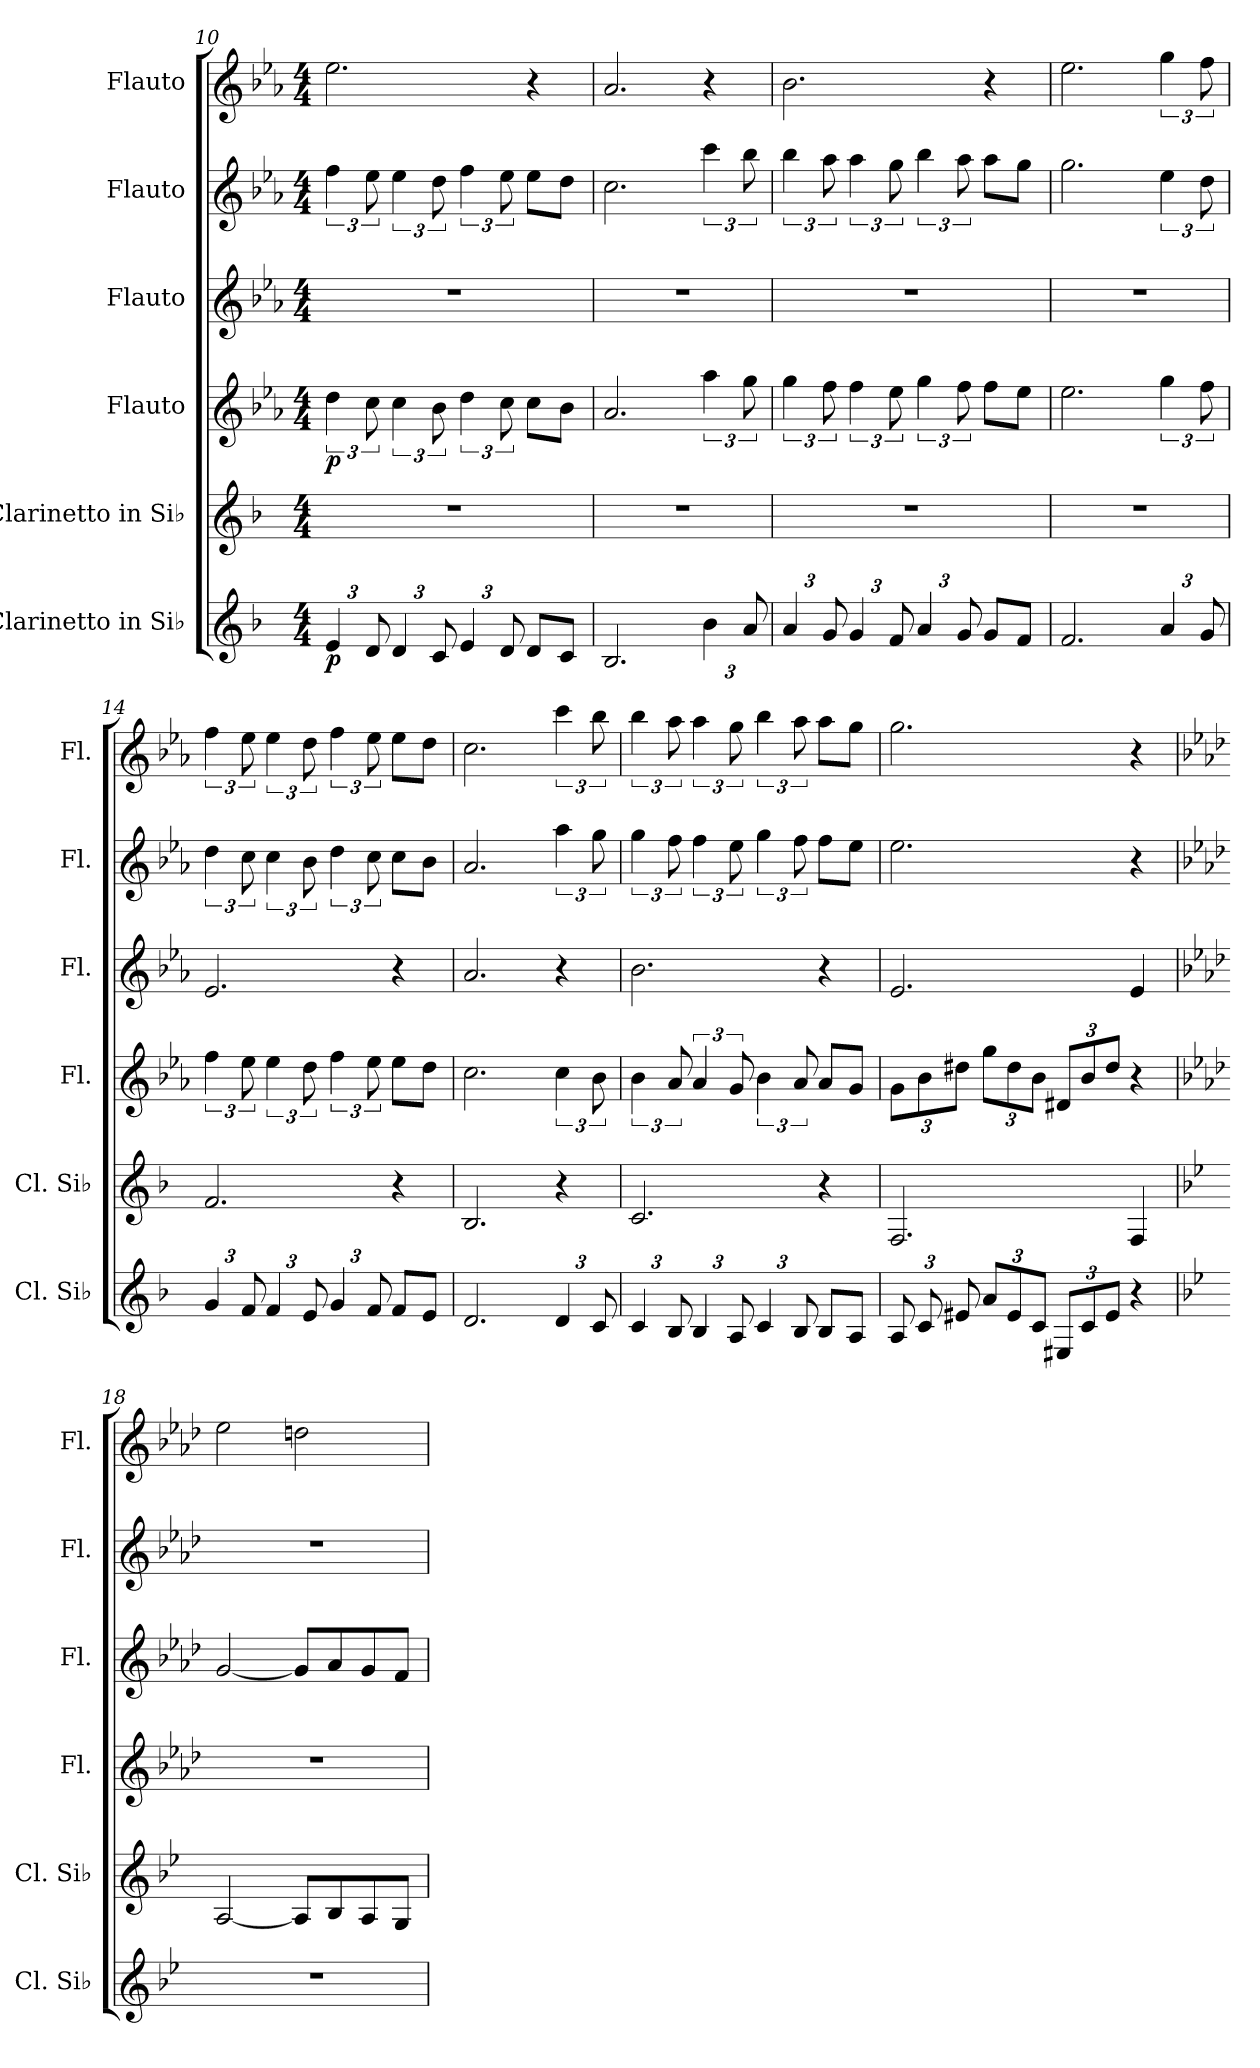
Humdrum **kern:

**kern	**dynam	**kern	**kern	**dynam	**kern	**kern	**kern
*part6	*part6	*part5	*part4	*part4	*part3	*part2	*part1
*staff6	*staff6	*staff5	*staff4	*staff4	*staff3	*staff2	*staff1
*I"Clarinetto in Si♭	*	*I"Clarinetto in Si♭	*I"Flauto	*	*I"Flauto	*I"Flauto	*I"Flauto
*I'Cl. Si♭	*	*I'Cl. Si♭	*I'Fl.	*	*I'Fl.	*I'Fl.	*I'Fl.
*clefG2	*	*clefG2	*clefG2	*	*clefG2	*clefG2	*clefG2
*ITrd1c2	*	*ITrd1c2	*	*	*	*	*
*k[b-e-a-]	*	*k[b-e-a-]	*k[b-e-a-]	*	*k[b-e-a-]	*k[b-e-a-]	*k[b-e-a-]
*M4/4	*	*M4/4	*M4/4	*	*M4/4	*M4/4	*M4/4
*Xbrackettup	*	*	*	*	*	*	*
=10	=10	=10	=10	=10	=10	=10	=10
!	!LO:DY:b	!	!	!LO:DY:b	!	!	!
6d/	p	1r	6dd\	p	1r	6ff\	2.ee-\
12c/	.	.	12cc\	.	.	12ee-\	.
6c/	.	.	6cc\	.	.	6ee-\	.
12B-/	.	.	12b-\	.	.	12dd\	.
6d/	.	.	6dd\	.	.	6ff\	.
12c/	.	.	12cc\	.	.	12ee-\	.
8c/L	.	.	8cc\L	.	.	8ee-\L	4r
8B-/J	.	.	8b-\J	.	.	8dd\J	.
=11	=11	=11	=11	=11	=11	=11	=11
2.A-/	.	1r	2.a-/	.	1r	2.cc\	2.a-/
6a-\	.	.	6aa-\	.	.	6ccc\	4r
12g/	.	.	12gg\	.	.	12bb-\	.
=12	=12	=12	=12	=12	=12	=12	=12
6g/	.	1r	6gg\	.	1r	6bb-\	2.b-\
12f/	.	.	12ff\	.	.	12aa-\	.
6f/	.	.	6ff\	.	.	6aa-\	.
12e-/	.	.	12ee-\	.	.	12gg\	.
6g/	.	.	6gg\	.	.	6bb-\	.
12f/	.	.	12ff\	.	.	12aa-\	.
8f/L	.	.	8ff\L	.	.	8aa-\L	4r
8e-/J	.	.	8ee-\J	.	.	8gg\J	.
=13	=13	=13	=13	=13	=13	=13	=13
2.e-/	.	1r	2.ee-\	.	1r	2.gg\	2.ee-\
6g/	.	.	6gg\	.	.	6ee-\	6gg\
12f/	.	.	12ff\	.	.	12dd\	12ff\
=14	=14	=14	=14	=14	=14	=14	=14
6f/	.	2.e-/	6ff\	.	2.e-/	6dd\	6ff\
12e-/	.	.	12ee-\	.	.	12cc\	12ee-\
6e-/	.	.	6ee-\	.	.	6cc\	6ee-\
12d/	.	.	12dd\	.	.	12b-\	12dd\
6f/	.	.	6ff\	.	.	6dd\	6ff\
12e-/	.	.	12ee-\	.	.	12cc\	12ee-\
8e-/L	.	4r	8ee-\L	.	4r	8cc\L	8ee-\L
8d/J	.	.	8dd\J	.	.	8b-\J	8dd\J
!!LO:LB:g=z
=15	=15	=15	=15	=15	=15	=15	=15
2.c/	.	2.A-/	2.cc\	.	2.a-/	2.a-/	2.cc\
6c/	.	4r	6cc\	.	4r	6aa-\	6ccc\
12B-/	.	.	12b-\	.	.	12gg\	12bb-\
=16	=16	=16	=16	=16	=16	=16	=16
6B-/	.	2.B-/	6b-\	.	2.b-\	6gg\	6bb-\
12A-/	.	.	12a-/	.	.	12ff\	12aa-\
6A-/	.	.	6a-/	.	.	6ff\	6aa-\
12G/	.	.	12g/	.	.	12ee-\	12gg\
6B-/	.	.	6b-\	.	.	6gg\	6bb-\
12A-/	.	.	12a-/	.	.	12ff\	12aa-\
8A-/L	.	4r	8a-/L	.	4r	8ff\L	8aa-\L
8G/J	.	.	8g/J	.	.	8ee-\J	8gg\J
=17	=17	=17	=17	=17	=17	=17	=17
*	*	*	*Xbrackettup	*	*	*	*
12G/	.	2.E-/	12g\L	.	2.e-/	2.ee-\	2.gg\
12B-/	.	.	12b-\	.	.	.	.
12d#X/	.	.	12dd#X\J	.	.	.	.
12g/L	.	.	12gg\L	.	.	.	.
12d#/	.	.	12dd#\	.	.	.	.
12B-/J	.	.	12b-\J	.	.	.	.
12D#X/L	.	.	12d#X/L	.	.	.	.
12B-/	.	.	12b-/	.	.	.	.
12d#/J	.	.	12dd#/J	.	.	.	.
*	*	*	*	*	*	*	*MM80
4r	.	4E-/	4r	.	4e-/	4r	4r
=18	=18	=18	=18	=18	=18	=18	=18
*k[b-e-a-d-]	*	*k[b-e-a-d-]	*k[b-e-a-d-]	*	*k[b-e-a-d-]	*k[b-e-a-d-]	*k[b-e-a-d-]
1r	.	[2G/	1r	.	[2g/	1r	2ee-\
.	.	8G/L]	.	.	8g/L]	.	2ddn\
.	.	8A-/	.	.	8a-/	.	.
.	.	8G/	.	.	8g/	.	.
.	.	8F/J	.	.	8f/J	.	.
=	=	=	=	=	=	=	=
*-	*-	*-	*-	*-	*-	*-	*-
